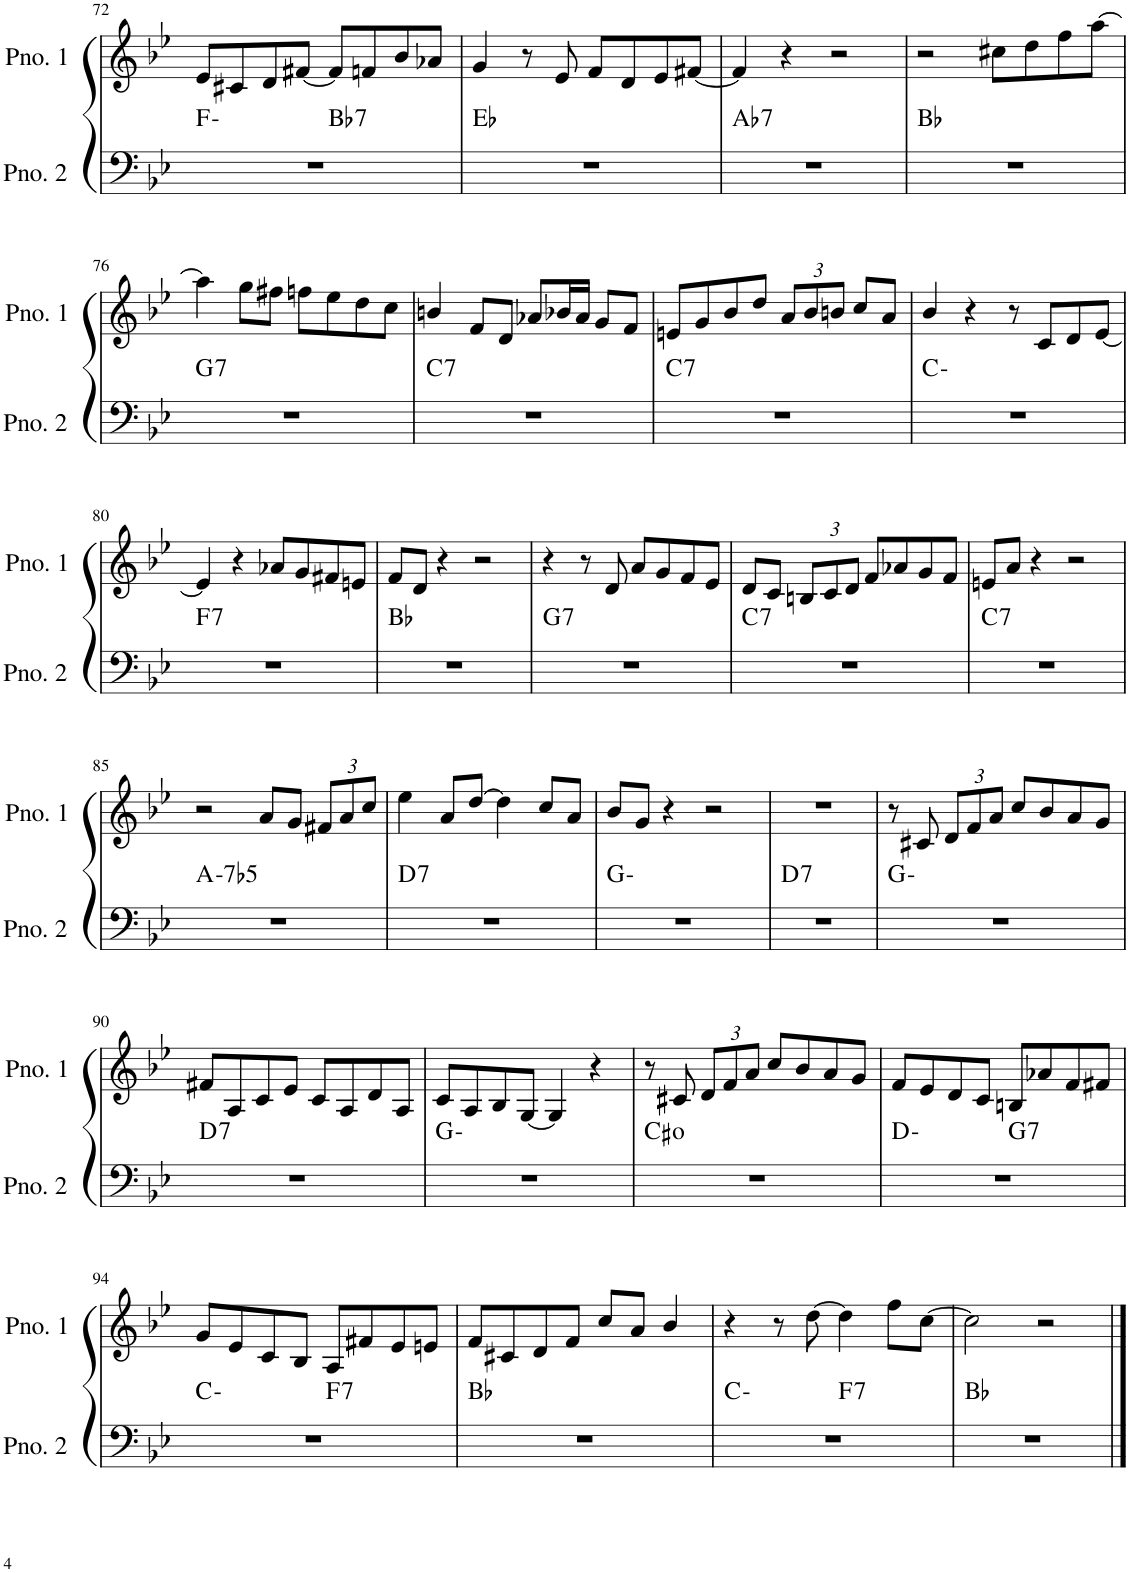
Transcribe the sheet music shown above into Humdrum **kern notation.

**kern	**harte	**kern
*part2	*part2	*part1
*staff2	*	*staff1
*I"ピアノ 2	*	*I"ピアノ 1
!!LO:PB:g=z
*clefF4	*	*clefG2
*k[b-e-]	*	*k[b-e-]
*M4/4	*	*M4/4
=72	=72	=72
*^	*	*
1r	2ryy	F:min	8e-/L
.	.	.	8c#X/
.	.	.	8d/
.	.	.	[8f#X/J
!	!	!LO:H:kt=7	!
.	2ryy	Bb:7	8f#/L]
.	.	.	8fn/
.	.	.	8b-/
.	.	.	8a-X/J
*v	*v	*	*
=73	=73	=73
1r	Eb:maj	4g/
.	.	8r
.	.	8e-/
.	.	8f/L
.	.	8d/
.	.	8e-/
.	.	[8f#X/J
=74	=74	=74
!	!LO:H:kt=7	!
1r	Ab:7	4f#/]
.	.	4r
.	.	2r
=75	=75	=75
1r	Bb:maj	2r
.	.	8cc#X\L
.	.	8dd\
.	.	8ff\
.	.	[8aa\J
!!LO:LB:g=z
=76	=76	=76
!	!LO:H:kt=7	!
1r	G:7	4aa\]
.	.	8gg\L
.	.	8ff#X\J
.	.	8ffn\L
.	.	8ee-\
.	.	8dd\
.	.	8cc\J
=77	=77	=77
!	!LO:H:kt=7	!
1r	C:7	4bn/
.	.	8f/L
.	.	8d/J
.	.	8a-X/L
.	.	16b-X/L
.	.	16a-/JJ
.	.	8g/L
.	.	8f/J
=78	=78	=78
!	!LO:H:kt=7	!
1r	C:7	8en/L
.	.	8g/
.	.	8b-/
.	.	8dd/J
*	*	*Xbrackettup
.	.	12a/L
.	.	12b-/
.	.	12bn/J
.	.	8cc/L
.	.	8a/J
=79	=79	=79
1r	C:min	4b-/
.	.	4r
.	.	8r
.	.	8c/L
.	.	8d/
.	.	[8e-/J
!!LO:LB:g=z
=80	=80	=80
!	!LO:H:kt=7	!
1r	F:7	4e-/]
.	.	4r
.	.	8a-X/L
.	.	8g/
.	.	8f#X/
.	.	8en/J
=81	=81	=81
1r	Bb:maj	8f/L
.	.	8d/J
.	.	4r
.	.	2r
=82	=82	=82
!	!LO:H:kt=7	!
1r	G:7	4r
.	.	8r
.	.	8d/
.	.	8a/L
.	.	8g/
.	.	8f/
.	.	8e-/J
=83	=83	=83
!	!LO:H:kt=7	!
1r	C:7	8d/L
.	.	8c/J
.	.	12Bn/L
.	.	12c/
.	.	12d/J
.	.	8f/L
.	.	8a-X/
.	.	8g/
.	.	8f/J
=84	=84	=84
!	!LO:H:kt=7	!
1r	C:7	8en/L
.	.	8a/J
.	.	4r
.	.	2r
!!LO:LB:g=z
=85	=85	=85
!	!LO:H:kt=-7b5	!
1r	A:hdim7	2r
.	.	8a/L
.	.	8g/J
.	.	12f#X/L
.	.	12a/
.	.	12cc/J
=86	=86	=86
!	!LO:H:kt=7	!
1r	D:7	4ee-\
.	.	8a/L
.	.	[8dd/J
.	.	4dd\]
.	.	8cc/L
.	.	8a/J
=87	=87	=87
1r	G:min	8b-/L
.	.	8g/J
.	.	4r
.	.	2r
=88	=88	=88
!	!LO:H:kt=7	!
1r	D:7	1r
=89	=89	=89
1r	G:min	8r
.	.	8c#X/
.	.	12d/L
.	.	12f/
.	.	12a/J
.	.	8cc/L
.	.	8b-/
.	.	8a/
.	.	8g/J
!!LO:LB:g=z
=90	=90	=90
!	!LO:H:kt=7	!
1r	D:7	8f#X/L
.	.	8A/
.	.	8c/
.	.	8e-/J
.	.	8c/L
.	.	8A/
.	.	8d/
.	.	8A/J
=91	=91	=91
1r	G:min	8c/L
.	.	8A/
.	.	8B-/
.	.	[8G/J
.	.	4G/]
.	.	4r
=92	=92	=92
1r	C#:dim	8r
.	.	8c#X/
.	.	12d/L
.	.	12f/
.	.	12a/J
.	.	8cc/L
.	.	8b-/
.	.	8a/
.	.	8g/J
=93	=93	=93
*^	*	*
1r	2ryy	D:min	8f/L
.	.	.	8e-/
.	.	.	8d/
.	.	.	8c/J
!	!	!LO:H:kt=7	!
.	2ryy	G:7	8Bn/L
.	.	.	8a-X/
.	.	.	8f/
.	.	.	8f#X/J
!!LO:LB:g=z
=94	=94	=94	=94
1r	2ryy	C:min	8g/L
.	.	.	8e-/
.	.	.	8c/
.	.	.	8B-/J
!	!	!LO:H:kt=7	!
.	2ryy	F:7	8A/L
.	.	.	8f#X/
.	.	.	8e-/
.	.	.	8en/J
*v	*v	*	*
=95	=95	=95
1r	Bb:maj	8f/L
.	.	8c#X/
.	.	8d/
.	.	8f/J
.	.	8cc/L
.	.	8a/J
.	.	4b-/
=96	=96	=96
*^	*	*
1r	2ryy	C:min	4r
.	.	.	8r
.	.	.	[8dd\
!	!	!LO:H:kt=7	!
.	2ryy	F:7	4dd\]
.	.	.	8ff\L
.	.	.	[8cc\J
*v	*v	*	*
=97	=97	=97
1r	Bb:maj	2cc\]
.	.	2r
==	==	==
*-	*-	*-
